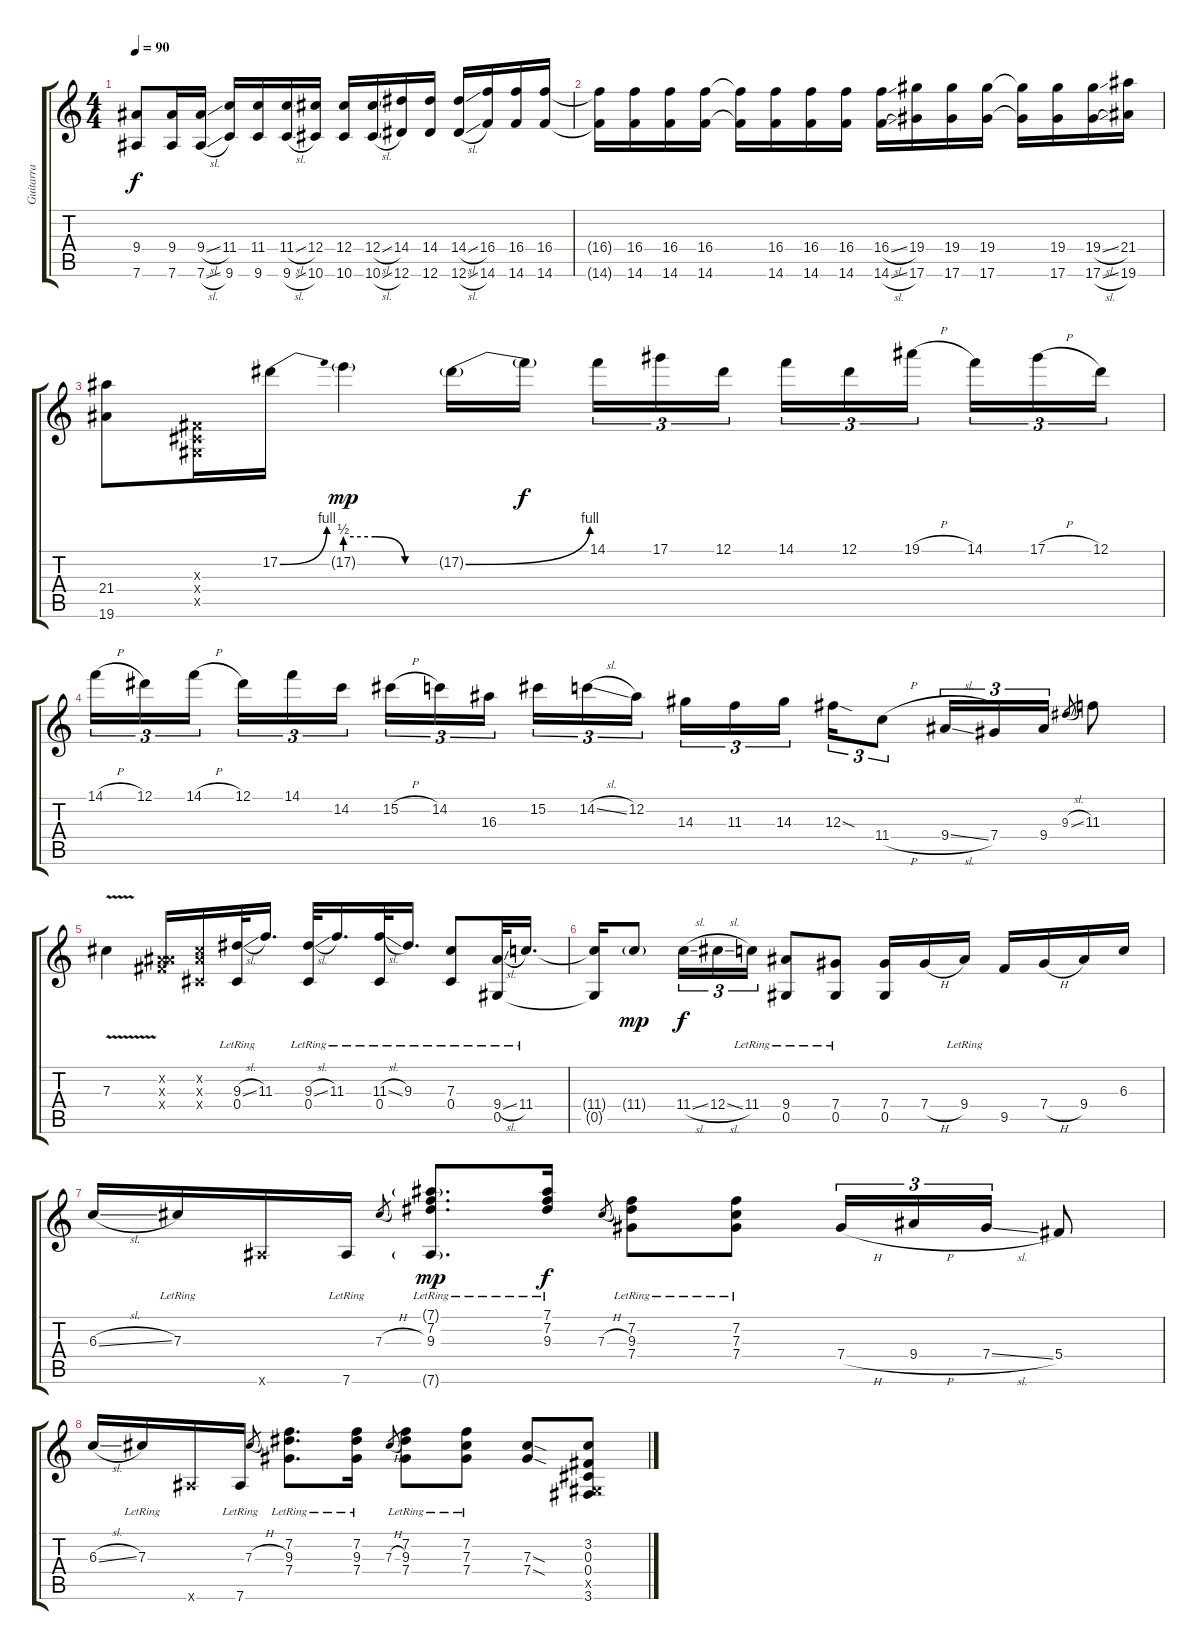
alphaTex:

\track ("Guitarra" "Guitarra") {instrument electricguitarclean}
\staff {score tabs}
\tuning (Eb4 Bb3 Gb3 Db3 Ab2 Eb2) {hide}
\ts (4 4)
\tempo 90
\clef g2
\ks c
(9.4 7.6).8{dy f} (9.4 7.6).16 (9.4{sl} 7.6{sl}).16 (11.4 9.6).16 (11.4 9.6).16 (11.4{sl} 9.6{sl}).16 (12.4 10.6).16 (12.4 10.6).16 (12.4{sl} 10.6{sl}).16 (14.4 12.6).16 (14.4 12.6).16 (14.4{sl} 12.6{sl}).16 (16.4 14.6).16 (16.4 14.6).16 (16.4 14.6).16 |
(16.4{t} 14.6{t}).16 (16.4 14.6).16 (16.4 14.6).16 (16.4 14.6).16 (16.4{t} 14.6{t}).16 (16.4 14.6).16 (16.4 14.6).16 (16.4 14.6).16 (16.4{sl} 14.6{sl}).16 (19.4 17.6).16 (19.4 17.6).16 (19.4 17.6).16 (19.4{t} 17.6{t}).16 (19.4 17.6).16 (19.4{sl} 17.6{sl}).16 (21.4 19.6).16 |
(21.4 19.6).8 (0.3{x} 0.4{x} 0.5{x}).16 17.2{be (bend 0 0 60 4)}.16 17.2{be (custom 0 2 20 2 40 0 60 0) g}.4{dy mp} 17.2{be (bend 0 0 60 4) g}.16 17.2{t}.16{dy f beam splitsecondary} 14.1.16{tu (3 2)} 17.1.16{tu (3 2)} 12.1.16{tu (3 2)} 14.1.16{tu (3 2)} 12.1.16{tu (3 2)} 19.1{h}.16{tu (3 2) beam splitsecondary} 14.1.16{tu (3 2)} 17.1{h}.16{tu (3 2)} 12.1.16{tu (3 2)} |
14.1{h}.16{tu (3 2)} 12.1.16{tu (3 2)} 14.1{h}.16{tu (3 2) beam splitsecondary} 12.1.16{tu (3 2)} 14.1.16{tu (3 2)} 14.2.16{tu (3 2)} 15.2{h}.16{tu (3 2)} 14.2.16{tu (3 2)} 16.3.16{tu (3 2) beam splitsecondary} 15.2.16{tu (3 2)} 14.2{sl}.16{tu (3 2)} 12.2.16{tu (3 2)} 14.3.16{tu (3 2)} 11.3.16{tu (3 2)} 14.3.16{tu (3 2) beam splitsecondary} 12.3{sod}.16{tu (3 2)} 11.4{h}.8{tu (3 2)} 9.4{sl}.16{tu (3 2)} 7.4.16{tu (3 2)} 9.4.16{tu (3 2)} 9.3{sl}.8{gr} 11.3.8 |
7.3{v}.4 (0.2{x} 0.3{x} 9.4{x}).16 (0.2{x} 7.3{x} 0.4{x}).16 (9.3{sl} 0.4{lr}).32 11.3.16{d} (9.3{sl} 0.4{lr}).32 11.3{lr}.16{d} (11.3{sl} 0.4{lr}).32 9.3{lr}.16{d} (7.3{lr} 0.4{lr}).8 (9.4{sl} 0.5{lr}).32 11.4{lr}.16{d} |
(11.4{t} 0.5{t}).16 11.4{g}.8{dy mp} 11.4{sl}.16{tu (3 2) dy f} 12.4{sl}.16{tu (3 2)} 11.4{lr}.16{tu (3 2)} (9.4{lr} 0.5{lr}).8 (7.4{lr} 0.5{lr}).8 (7.4 0.5).16 7.4{h}.16 9.4{lr}.16 9.5.16 7.4{h}.16 9.4.16 6.3.16 |
6.3{sl}.16 7.3{lr}.16 7.6{x}.16 7.6{lr}.16 7.3{h}.8{gr} (7.1{g lr} 7.2{lr} 9.3{lr} 7.6{g lr}).8{d dy mp} (7.1{lr} 7.2{lr} 9.3{lr}).16{dy f} 7.3{h}.8{gr} (7.2{lr} 9.3{lr} 7.4{lr}).8 (7.2{lr} 7.3{lr} 7.4{lr}).8 7.4{h}.16{tu (3 2)} 9.4{h}.16{tu (3 2)} 7.4{sl}.16{tu (3 2)} 5.4.8 |
6.3{sl}.16 7.3{lr}.16 7.6{x}.16 7.6{lr}.16 7.3{h}.8{gr} (7.2{lr} 9.3 7.4{lr}).8{d} (7.2{lr} 9.3{lr} 7.4{lr}).16 7.3{h}.8{gr} (7.2{lr} 9.3 7.4{lr}).8 (7.2{lr} 7.3{lr} 7.4{lr}).8 (7.3{sod} 7.4{sod}).8 (3.2 0.3 0.4 0.5{x} 3.6).8
